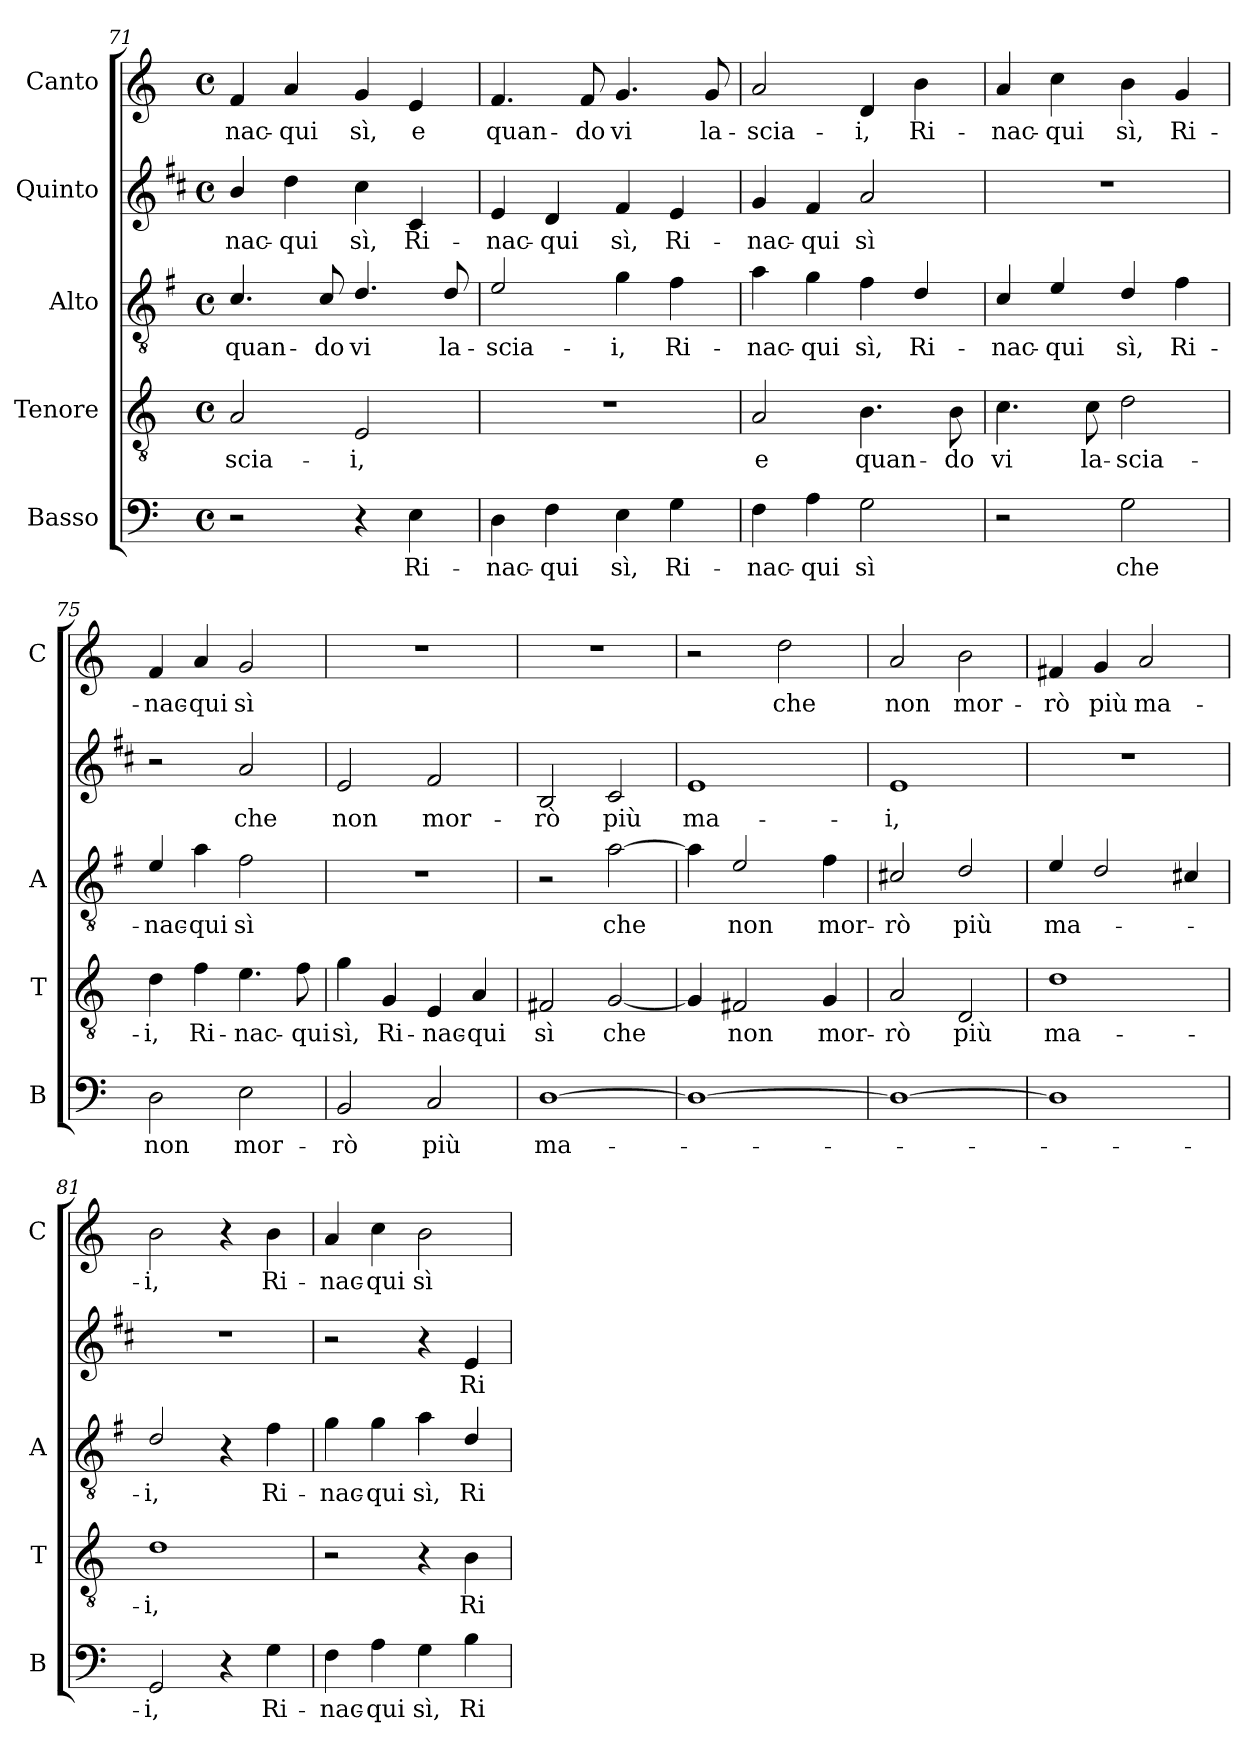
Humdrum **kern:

**kern	**text	**kern	**text	**kern	**text	**kern	**text	**kern	**text
*part5	*part5	*part4	*part4	*part3	*part3	*part2	*part2	*part1	*part1
*staff5	*staff5	*staff4	*staff4	*staff3	*staff3	*staff2	*staff2	*staff1	*staff1
*I"Basso	*	*I"Tenore	*	*I"Alto	*	*I"Quinto	*	*I"Canto	*
*I'B	*	*I'T	*	*I'A	*	*	*	*I'C	*
*clefF4	*	*clefGv2	*	*clefGv2	*	*clefG2	*	*clefG2	*
*	*	*	*	*ITrd4c7	*	*ITrd1c2	*	*	*
*k[]	*	*k[]	*	*k[]	*	*k[]	*	*k[]	*
*C:	*	*C:	*	*C:	*	*C:	*	*C:	*
*M4/4	*	*M4/4	*	*M4/4	*	*M4/4	*	*M4/4	*
*met(c)	*	*met(c)	*	*met(c)	*	*met(c)	*	*met(c)	*
=71	=71	=71	=71	=71	=71	=71	=71	=71	=71
!	!	!	!LO:LY:b	!	!LO:LY:b	!	!LO:LY:b	!	!LO:LY:b
2r	.	2A/	-scia-	4.F/	quan-	4a/	-nac-	4f/	-nac-
!	!	!	!	!	!	!	!LO:LY:b	!	!LO:LY:b
.	.	.	.	.	.	4cc\	-qui	4a/	-qui
!	!	!	!	!	!LO:LY:b	!	!	!	!
.	.	.	.	8F/	-do	.	.	.	.
!	!	!	!LO:LY:b	!	!LO:LY:b	!	!LO:LY:b	!	!LO:LY:b
4r	.	2E/	-i,	4.G/	vi	4b\	sì,	4g/	sì,
!	!LO:LY:b	!	!	!	!	!	!LO:LY:b	!	!LO:LY:b
4E\	Ri-	.	.	.	.	4B/	Ri-	4e/	e
!	!	!	!	!	!LO:LY:b	!	!	!	!
.	.	.	.	8G/	la-	.	.	.	.
=72	=72	=72	=72	=72	=72	=72	=72	=72	=72
!	!LO:LY:b	!	!	!	!LO:LY:b	!	!LO:LY:b	!	!LO:LY:b
4D\	-nac-	1r	.	2A/	-scia-	4d/	-nac-	4.f/	quan-
!	!LO:LY:b	!	!	!	!	!	!LO:LY:b	!	!
4F\	-qui	.	.	.	.	4c/	-qui	.	.
!	!	!	!	!	!	!	!	!	!LO:LY:b
.	.	.	.	.	.	.	.	8f/	-do
!	!LO:LY:b	!	!	!	!LO:LY:b	!	!LO:LY:b	!	!LO:LY:b
4E\	sì,	.	.	4c\	-i,	4e/	sì,	4.g/	vi
!	!LO:LY:b	!	!	!	!LO:LY:b	!	!LO:LY:b	!	!
4G\	Ri-	.	.	4B\	Ri-	4d/	Ri-	.	.
!	!	!	!	!	!	!	!	!	!LO:LY:b
.	.	.	.	.	.	.	.	8g/	la-
=73	=73	=73	=73	=73	=73	=73	=73	=73	=73
!	!LO:LY:b	!	!LO:LY:b	!	!LO:LY:b	!	!LO:LY:b	!	!LO:LY:b
4F\	-nac-	2A/	e	4d\	-nac-	4f/	-nac-	2a/	-scia-
!	!LO:LY:b	!	!	!	!LO:LY:b	!	!LO:LY:b	!	!
4A\	-qui	.	.	4c\	-qui	4e/	-qui	.	.
!	!LO:LY:b	!	!LO:LY:b	!	!LO:LY:b	!	!LO:LY:b	!	!LO:LY:b
2G\	sì	4.B\	quan-	4B\	sì,	2g/	sì	4d/	-i,
!	!	!	!	!	!LO:LY:b	!	!	!	!LO:LY:b
.	.	.	.	4G/	Ri-	.	.	4b\	Ri-
!	!	!	!LO:LY:b	!	!	!	!	!	!
.	.	8B\	-do	.	.	.	.	.	.
=74	=74	=74	=74	=74	=74	=74	=74	=74	=74
!	!	!	!LO:LY:b	!	!LO:LY:b	!	!	!	!LO:LY:b
2r	.	4.c\	vi	4F/	-nac-	1r	.	4a/	-nac-
!	!	!	!	!	!LO:LY:b	!	!	!	!LO:LY:b
.	.	.	.	4A/	-qui	.	.	4cc\	-qui
!	!	!	!LO:LY:b	!	!	!	!	!	!
.	.	8c\	la-	.	.	.	.	.	.
!	!LO:LY:b	!	!LO:LY:b	!	!LO:LY:b	!	!	!	!LO:LY:b
2G\	che	2d\	-scia-	4G/	sì,	.	.	4b\	sì,
!	!	!	!	!	!LO:LY:b	!	!	!	!LO:LY:b
.	.	.	.	4B\	Ri-	.	.	4g/	Ri-
=75	=75	=75	=75	=75	=75	=75	=75	=75	=75
!	!LO:LY:b	!	!LO:LY:b	!	!LO:LY:b	!	!	!	!LO:LY:b
2D\	non	4d\	-i,	4A/	-nac-	2r	.	4f/	-nac-
!	!	!	!LO:LY:b	!	!LO:LY:b	!	!	!	!LO:LY:b
.	.	4f\	Ri-	4d\	-qui	.	.	4a/	-qui
!	!LO:LY:b	!	!LO:LY:b	!	!LO:LY:b	!	!LO:LY:b	!	!LO:LY:b
2E\	mor-	4.e\	-nac-	2B\	sì	2g/	che	2g/	sì
!	!	!	!LO:LY:b	!	!	!	!	!	!
.	.	8f\	-qui	.	.	.	.	.	.
=76	=76	=76	=76	=76	=76	=76	=76	=76	=76
!	!LO:LY:b	!	!LO:LY:b	!	!	!	!LO:LY:b	!	!
2BB/	-rò	4g\	sì,	1r	.	2d/	non	1r	.
!	!	!	!LO:LY:b	!	!	!	!	!	!
.	.	4G/	Ri-	.	.	.	.	.	.
!	!LO:LY:b	!	!LO:LY:b	!	!	!	!LO:LY:b	!	!
2C/	più	4E/	-nac-	.	.	2e/	mor-	.	.
!	!	!	!LO:LY:b	!	!	!	!	!	!
.	.	4A/	-qui	.	.	.	.	.	.
!!LO:PB:g=z
=77	=77	=77	=77	=77	=77	=77	=77	=77	=77
!	!LO:LY:b	!	!LO:LY:b	!	!	!	!LO:LY:b	!	!
[1D	ma-	2F#X/	sì	2r	.	2A/	-rò	1r	.
!	!	!	!LO:LY:b	!	!LO:LY:b	!	!LO:LY:b	!	!
.	.	[2G/	che	[2d\	che	2B/	più	.	.
=78	=78	=78	=78	=78	=78	=78	=78	=78	=78
!	!	!	!	!	!	!	!LO:LY:b	!	!
1D_	.	4G/]	.	4d\]	.	1d	ma-	2r	.
!	!	!	!LO:LY:b	!	!LO:LY:b	!	!	!	!
.	.	2F#X/	non	2A/	non	.	.	.	.
!	!	!	!	!	!	!	!	!	!LO:LY:b
.	.	.	.	.	.	.	.	2dd\	che
!	!	!	!LO:LY:b	!	!LO:LY:b	!	!	!	!
.	.	4G/	mor-	4B\	mor-	.	.	.	.
=79	=79	=79	=79	=79	=79	=79	=79	=79	=79
!	!	!	!LO:LY:b	!	!LO:LY:b	!	!LO:LY:b	!	!LO:LY:b
1D_	.	2A/	-rò	2F#X/	-rò	1d	-i,	2a/	non
!	!	!	!LO:LY:b	!	!LO:LY:b	!	!	!	!LO:LY:b
.	.	2D/	più	2G/	più	.	.	2b\	mor-
=80	=80	=80	=80	=80	=80	=80	=80	=80	=80
!	!	!	!LO:LY:b	!	!LO:LY:b	!	!	!	!LO:LY:b
1D]	.	1d	ma-	4A/	ma-	1r	.	4f#X/	-rò
!	!	!	!	!	!	!	!	!	!LO:LY:b
.	.	.	.	2G/	.	.	.	4g/	più
!	!	!	!	!	!	!	!	!	!LO:LY:b
.	.	.	.	.	.	.	.	2a/	ma-
.	.	.	.	4F#X/	.	.	.	.	.
=81	=81	=81	=81	=81	=81	=81	=81	=81	=81
!	!LO:LY:b	!	!LO:LY:b	!	!LO:LY:b	!	!	!	!LO:LY:b
2GG/	-i,	1d	-i,	2G/	-i,	1r	.	2b\	-i,
4r	.	.	.	4r	.	.	.	4r	.
!	!LO:LY:b	!	!	!	!LO:LY:b	!	!	!	!LO:LY:b
4G\	Ri-	.	.	4B\	Ri-	.	.	4b\	Ri-
=82	=82	=82	=82	=82	=82	=82	=82	=82	=82
!	!LO:LY:b	!	!	!	!LO:LY:b	!	!	!	!LO:LY:b
4F\	-nac-	2r	.	4c\	-nac-	2r	.	4a/	-nac-
!	!LO:LY:b	!	!	!	!LO:LY:b	!	!	!	!LO:LY:b
4A\	-qui	.	.	4c\	-qui	.	.	4cc\	-qui
!	!LO:LY:b	!	!	!	!LO:LY:b	!	!	!	!LO:LY:b
4G\	sì,	4r	.	4d\	sì,	4r	.	2b\	sì
!	!LO:LY:b	!	!LO:LY:b	!	!LO:LY:b	!	!LO:LY:b	!	!
4B\	Ri-	4B\	Ri-	4G/	Ri-	4d/	Ri-	.	.
=	=	=	=	=	=	=	=	=	=
*-	*-	*-	*-	*-	*-	*-	*-	*-	*-
